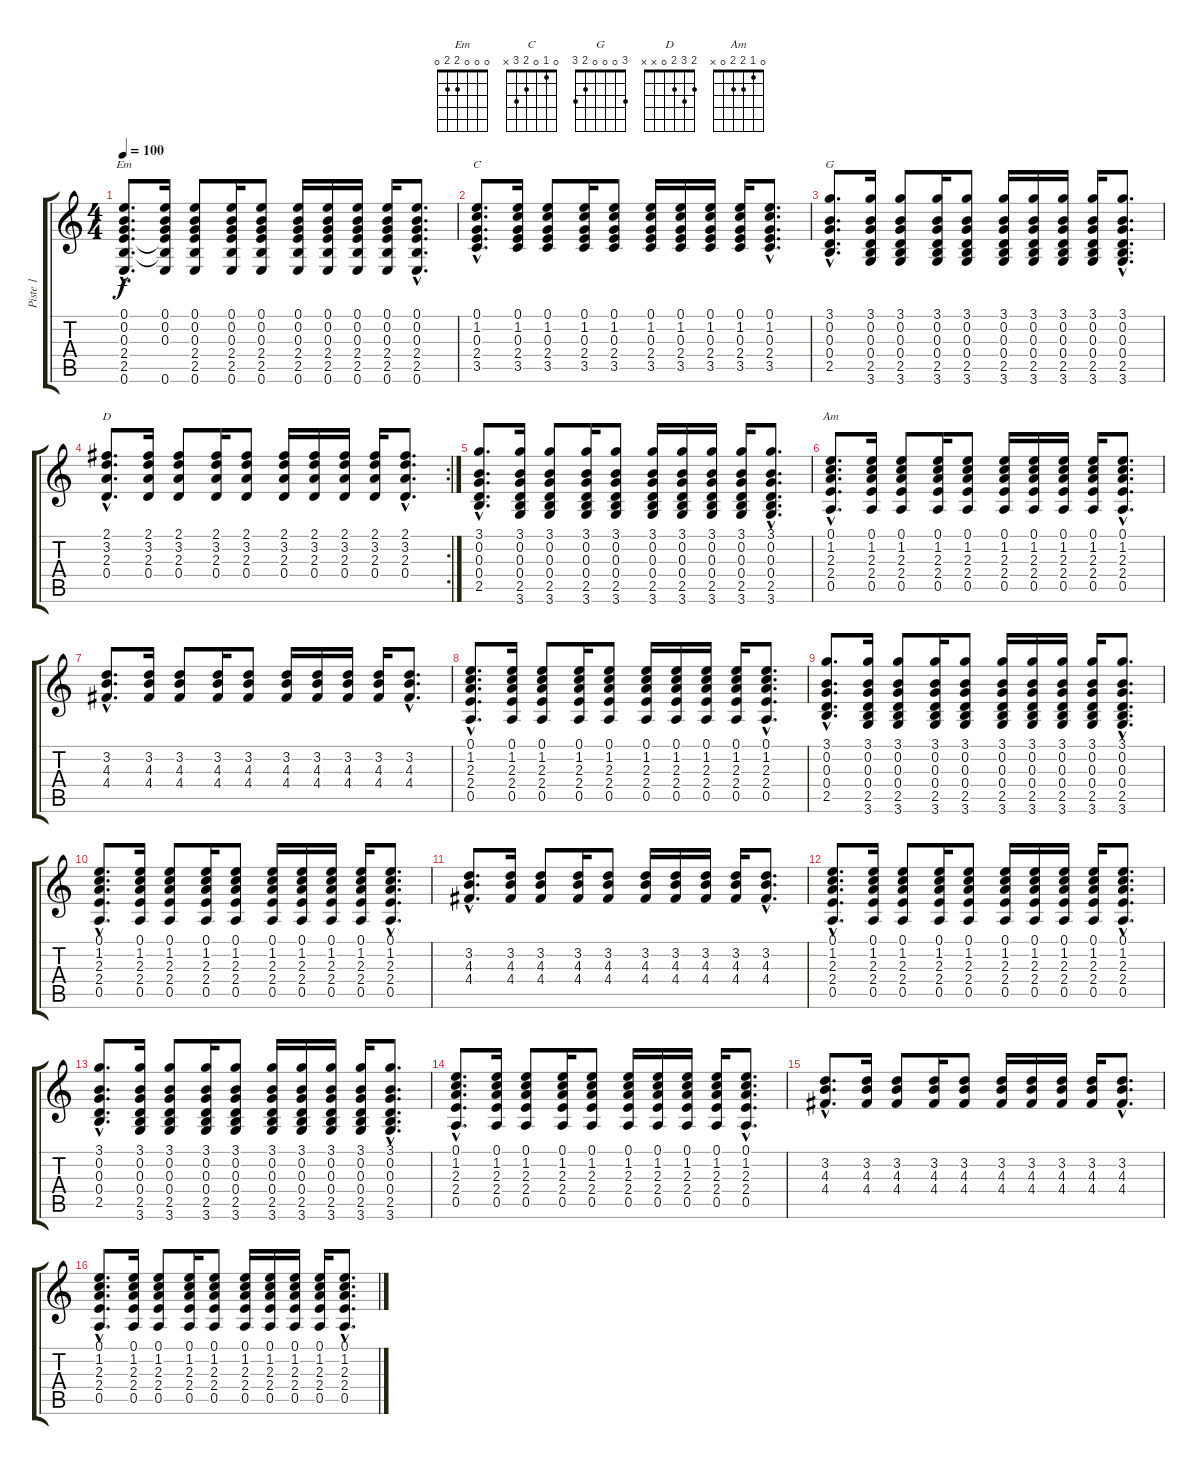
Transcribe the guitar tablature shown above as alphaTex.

\track ("Piste 1" "Piste 1") {instrument acousticguitarsteel}
\staff {score tabs}
\tuning (E4 B3 G3 D3 A2 E2) {hide}
\chord ("Em" 0 0 0 2 2 0)
\chord ("C" 0 1 0 2 3 x)
\chord ("G" 3 0 0 0 2 3)
\chord ("D" 2 3 2 0 x x)
\chord ("Am" 0 1 2 2 0 x)
\ts (4 4)
\tempo 100
\clef g2
\ks c
(0.1{hac} 0.2{hac} 0.3{hac} 2.4{hac} 2.5{hac} 0.6{hac}).8{d ch "Em" dy f} (0.1 0.2 0.3 2.4{t} 2.5{t} 0.6).16 (0.1 0.2 0.3 2.4 2.5 0.6).8 (0.1 0.2 0.3 2.4 2.5 0.6).16 (0.1 0.2 0.3 2.4 2.5 0.6).8 (0.1 0.2 0.3 2.4 2.5 0.6).16 (0.1 0.2 0.3 2.4 2.5 0.6).16 (0.1 0.2 0.3 2.4 2.5 0.6).16 (0.1 0.2 0.3 2.4 2.5 0.6).16 (0.1{hac} 0.2{hac} 0.3{hac} 2.4{hac} 2.5{hac} 0.6{hac}).8{d} |
(0.1{hac} 1.2{hac} 0.3{hac} 2.4{hac} 3.5{hac}).8{d ch "C"} (0.1 1.2 0.3 2.4 3.5).16 (0.1 1.2 0.3 2.4 3.5).8 (0.1 1.2 0.3 2.4 3.5).16 (0.1 1.2 0.3 2.4 3.5).8 (0.1 1.2 0.3 2.4 3.5).16 (0.1 1.2 0.3 2.4 3.5).16 (0.1 1.2 0.3 2.4 3.5).16 (0.1 1.2 0.3 2.4 3.5).16 (0.1{hac} 1.2{hac} 0.3{hac} 2.4{hac} 3.5{hac}).8{d} |
(3.1{hac} 0.2{hac} 0.3{hac} 0.4{hac} 2.5{hac}).8{d ch "G"} (3.1 0.2 0.3 0.4 2.5 3.6).16 (3.1 0.2 0.3 0.4 2.5 3.6).8 (3.1 0.2 0.3 0.4 2.5 3.6).16 (3.1 0.2 0.3 0.4 2.5 3.6).8 (3.1 0.2 0.3 0.4 2.5 3.6).16 (3.1 0.2 0.3 0.4 2.5 3.6).16 (3.1 0.2 0.3 0.4 2.5 3.6).16 (3.1 0.2 0.3 0.4 2.5 3.6).16 (3.1{hac} 0.2{hac} 0.3{hac} 0.4{hac} 2.5{hac} 3.6{hac}).8{d} |
\rc 2
(2.1{hac} 3.2{hac} 2.3{hac} 0.4{hac}).8{d ch "D"} (2.1 3.2 2.3 0.4).16 (2.1 3.2 2.3 0.4).8 (2.1 3.2 2.3 0.4).16 (2.1 3.2 2.3 0.4).8 (2.1 3.2 2.3 0.4).16 (2.1 3.2 2.3 0.4).16 (2.1 3.2 2.3 0.4).16 (2.1 3.2 2.3 0.4).16 (2.1{hac} 3.2{hac} 2.3{hac} 0.4{hac}).8{d} |
(3.1{hac} 0.2{hac} 0.3{hac} 0.4{hac} 2.5{hac}).8{d} (3.1 0.2 0.3 0.4 2.5 3.6).16 (3.1 0.2 0.3 0.4 2.5 3.6).8 (3.1 0.2 0.3 0.4 2.5 3.6).16 (3.1 0.2 0.3 0.4 2.5 3.6).8 (3.1 0.2 0.3 0.4 2.5 3.6).16 (3.1 0.2 0.3 0.4 2.5 3.6).16 (3.1 0.2 0.3 0.4 2.5 3.6).16 (3.1 0.2 0.3 0.4 2.5 3.6).16 (3.1{hac} 0.2{hac} 0.3{hac} 0.4{hac} 2.5{hac} 3.6{hac}).8{d} |
(0.1{hac} 1.2{hac} 2.3{hac} 2.4{hac} 0.5{hac}).8{d ch "Am"} (0.1 1.2 2.3 2.4 0.5).16 (0.1 1.2 2.3 2.4 0.5).8 (0.1 1.2 2.3 2.4 0.5).16 (0.1 1.2 2.3 2.4 0.5).8 (0.1 1.2 2.3 2.4 0.5).16 (0.1 1.2 2.3 2.4 0.5).16 (0.1 1.2 2.3 2.4 0.5).16 (0.1 1.2 2.3 2.4 0.5).16 (0.1{hac} 1.2{hac} 2.3{hac} 2.4{hac} 0.5{hac}).8{d} |
(3.2{hac} 4.3{hac} 4.4{hac}).8{d} (3.2 4.3 4.4).16 (3.2 4.3 4.4).8 (3.2 4.3 4.4).16 (3.2 4.3 4.4).8 (3.2 4.3 4.4).16 (3.2 4.3 4.4).16 (3.2 4.3 4.4).16 (3.2 4.3 4.4).16 (3.2{hac} 4.3{hac} 4.4{hac}).8{d} |
(0.1{hac} 1.2{hac} 2.3{hac} 2.4{hac} 0.5{hac}).8{d} (0.1 1.2 2.3 2.4 0.5).16 (0.1 1.2 2.3 2.4 0.5).8 (0.1 1.2 2.3 2.4 0.5).16 (0.1 1.2 2.3 2.4 0.5).8 (0.1 1.2 2.3 2.4 0.5).16 (0.1 1.2 2.3 2.4 0.5).16 (0.1 1.2 2.3 2.4 0.5).16 (0.1 1.2 2.3 2.4 0.5).16 (0.1{hac} 1.2{hac} 2.3{hac} 2.4{hac} 0.5{hac}).8{d} |
(3.1{hac} 0.2{hac} 0.3{hac} 0.4{hac} 2.5{hac}).8{d} (3.1 0.2 0.3 0.4 2.5 3.6).16 (3.1 0.2 0.3 0.4 2.5 3.6).8 (3.1 0.2 0.3 0.4 2.5 3.6).16 (3.1 0.2 0.3 0.4 2.5 3.6).8 (3.1 0.2 0.3 0.4 2.5 3.6).16 (3.1 0.2 0.3 0.4 2.5 3.6).16 (3.1 0.2 0.3 0.4 2.5 3.6).16 (3.1 0.2 0.3 0.4 2.5 3.6).16 (3.1{hac} 0.2{hac} 0.3{hac} 0.4{hac} 2.5{hac} 3.6{hac}).8{d} |
(0.1{hac} 1.2{hac} 2.3{hac} 2.4{hac} 0.5{hac}).8{d} (0.1 1.2 2.3 2.4 0.5).16 (0.1 1.2 2.3 2.4 0.5).8 (0.1 1.2 2.3 2.4 0.5).16 (0.1 1.2 2.3 2.4 0.5).8 (0.1 1.2 2.3 2.4 0.5).16 (0.1 1.2 2.3 2.4 0.5).16 (0.1 1.2 2.3 2.4 0.5).16 (0.1 1.2 2.3 2.4 0.5).16 (0.1{hac} 1.2{hac} 2.3{hac} 2.4{hac} 0.5{hac}).8{d} |
(3.2{hac} 4.3{hac} 4.4{hac}).8{d} (3.2 4.3 4.4).16 (3.2 4.3 4.4).8 (3.2 4.3 4.4).16 (3.2 4.3 4.4).8 (3.2 4.3 4.4).16 (3.2 4.3 4.4).16 (3.2 4.3 4.4).16 (3.2 4.3 4.4).16 (3.2{hac} 4.3{hac} 4.4{hac}).8{d} |
(0.1{hac} 1.2{hac} 2.3{hac} 2.4{hac} 0.5{hac}).8{d} (0.1 1.2 2.3 2.4 0.5).16 (0.1 1.2 2.3 2.4 0.5).8 (0.1 1.2 2.3 2.4 0.5).16 (0.1 1.2 2.3 2.4 0.5).8 (0.1 1.2 2.3 2.4 0.5).16 (0.1 1.2 2.3 2.4 0.5).16 (0.1 1.2 2.3 2.4 0.5).16 (0.1 1.2 2.3 2.4 0.5).16 (0.1{hac} 1.2{hac} 2.3{hac} 2.4{hac} 0.5{hac}).8{d} |
(3.1{hac} 0.2{hac} 0.3{hac} 0.4{hac} 2.5{hac}).8{d} (3.1 0.2 0.3 0.4 2.5 3.6).16{volume 8 instrument acousticguitarsteel} (3.1 0.2 0.3 0.4 2.5 3.6).8 (3.1 0.2 0.3 0.4 2.5 3.6).16 (3.1 0.2 0.3 0.4 2.5 3.6).8 (3.1 0.2 0.3 0.4 2.5 3.6).16 (3.1 0.2 0.3 0.4 2.5 3.6).16 (3.1 0.2 0.3 0.4 2.5 3.6).16 (3.1 0.2 0.3 0.4 2.5 3.6).16 (3.1{hac} 0.2{hac} 0.3{hac} 0.4{hac} 2.5{hac} 3.6{hac}).8{d} |
(0.1{hac} 1.2{hac} 2.3{hac} 2.4{hac} 0.5{hac}).8{d} (0.1 1.2 2.3 2.4 0.5).16 (0.1 1.2 2.3 2.4 0.5).8 (0.1 1.2 2.3 2.4 0.5).16 (0.1 1.2 2.3 2.4 0.5).8 (0.1 1.2 2.3 2.4 0.5).16 (0.1 1.2 2.3 2.4 0.5).16 (0.1 1.2 2.3 2.4 0.5).16 (0.1 1.2 2.3 2.4 0.5).16 (0.1{hac} 1.2{hac} 2.3{hac} 2.4{hac} 0.5{hac}).8{d} |
(3.2{hac} 4.3{hac} 4.4{hac}).8{d} (3.2 4.3 4.4).16 (3.2 4.3 4.4).8 (3.2 4.3 4.4).16 (3.2 4.3 4.4).8 (3.2 4.3 4.4).16 (3.2 4.3 4.4).16 (3.2 4.3 4.4).16 (3.2 4.3 4.4).16 (3.2{hac} 4.3{hac} 4.4{hac}).8{d} |
(0.1{hac} 1.2{hac} 2.3{hac} 2.4{hac} 0.5{hac}).8{d} (0.1 1.2 2.3 2.4 0.5).16 (0.1 1.2 2.3 2.4 0.5).8 (0.1 1.2 2.3 2.4 0.5).16 (0.1 1.2 2.3 2.4 0.5).8 (0.1 1.2 2.3 2.4 0.5).16 (0.1 1.2 2.3 2.4 0.5).16 (0.1 1.2 2.3 2.4 0.5).16 (0.1 1.2 2.3 2.4 0.5).16 (0.1{hac} 1.2{hac} 2.3{hac} 2.4{hac} 0.5{hac}).8{d}
